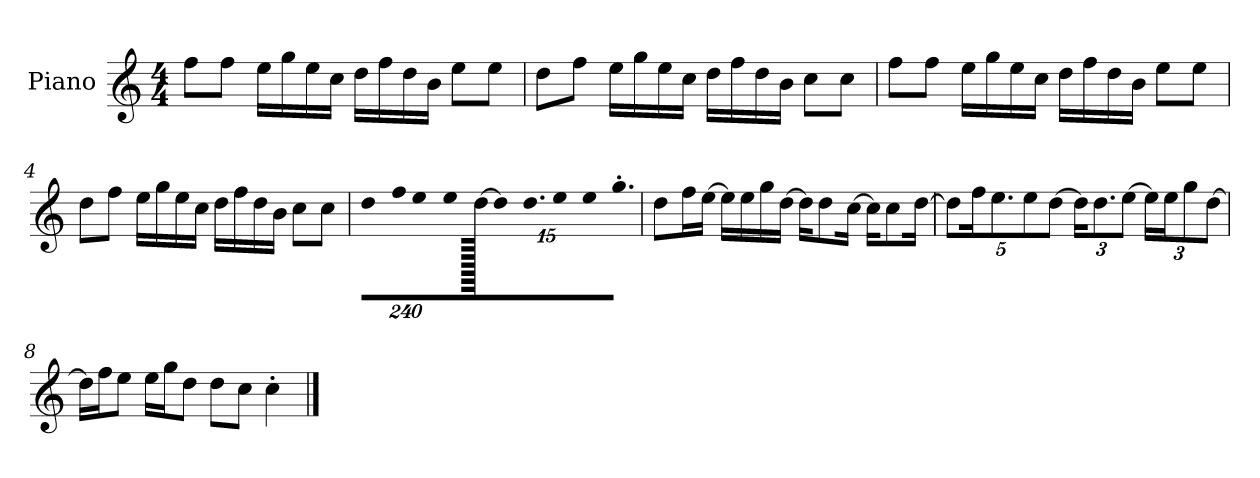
**kern
*part1
*staff1
*I"Piano
*I'P-no
*clefG2
*k[]
*M4/4
*MM90
=1
8ff\L
8ff\J
16ee\LL
16gg\
16ee\
16cc\JJ
16dd\LL
16ff\
16dd\
16b\JJ
8ee\L
8ee\J
=2
8dd\L
8ff\J
16ee\LL
16gg\
16ee\
16cc\JJ
16dd\LL
16ff\
16dd\
16b\JJ
8cc\L
8cc\J
=3
8ff\L
8ff\J
16ee\LL
16gg\
16ee\
16cc\JJ
16dd\LL
16ff\
16dd\
16b\JJ
8ee\L
8ee\J
!!LO:LB:g=z
=4
8dd\L
8ff\J
16ee\LL
16gg\
16ee\
16cc\JJ
16dd\LL
16ff\
16dd\
16b\JJ
8cc\L
8cc\J
=5
*Xbrackettup
!LO:N:vis=8
960%137dd\L
!LO:N:vis=16
1920%137ff\K
!LO:N:vis=8
960%137ee\
!LO:N:vis=8
960%137ee\J
[1920dd\
384%41dd\L]
!LO:N:vis=16.
960%103dd\J
!LO:N:vis=8
960%137ee\
!LO:N:vis=32
640%23ee\KL
!LO:N:vis=16.
960%103gg'\JJ
=6
8dd\L
16ff\L
[16ee\JJ
16ee\LL]
16ee\
16gg\
[16dd\JJ
16dd\KL]
8dd\
[16cc\Jk
16cc\KL]
8cc\
[16dd\Jk
!!LO:LB:g=z
=7
10dd\L]
20ff\K
10.ee\
10ee\
[10dd\J
24dd\KL]
12.dd\
[12ee\J
24ee\LL]
24ee\J
12gg\
[12dd\J
=8
16dd\LL]
16ff\J
8ee\J
16ee\LL
16gg\J
8dd\J
8dd\L
8cc\J
4cc'\
==
*-
